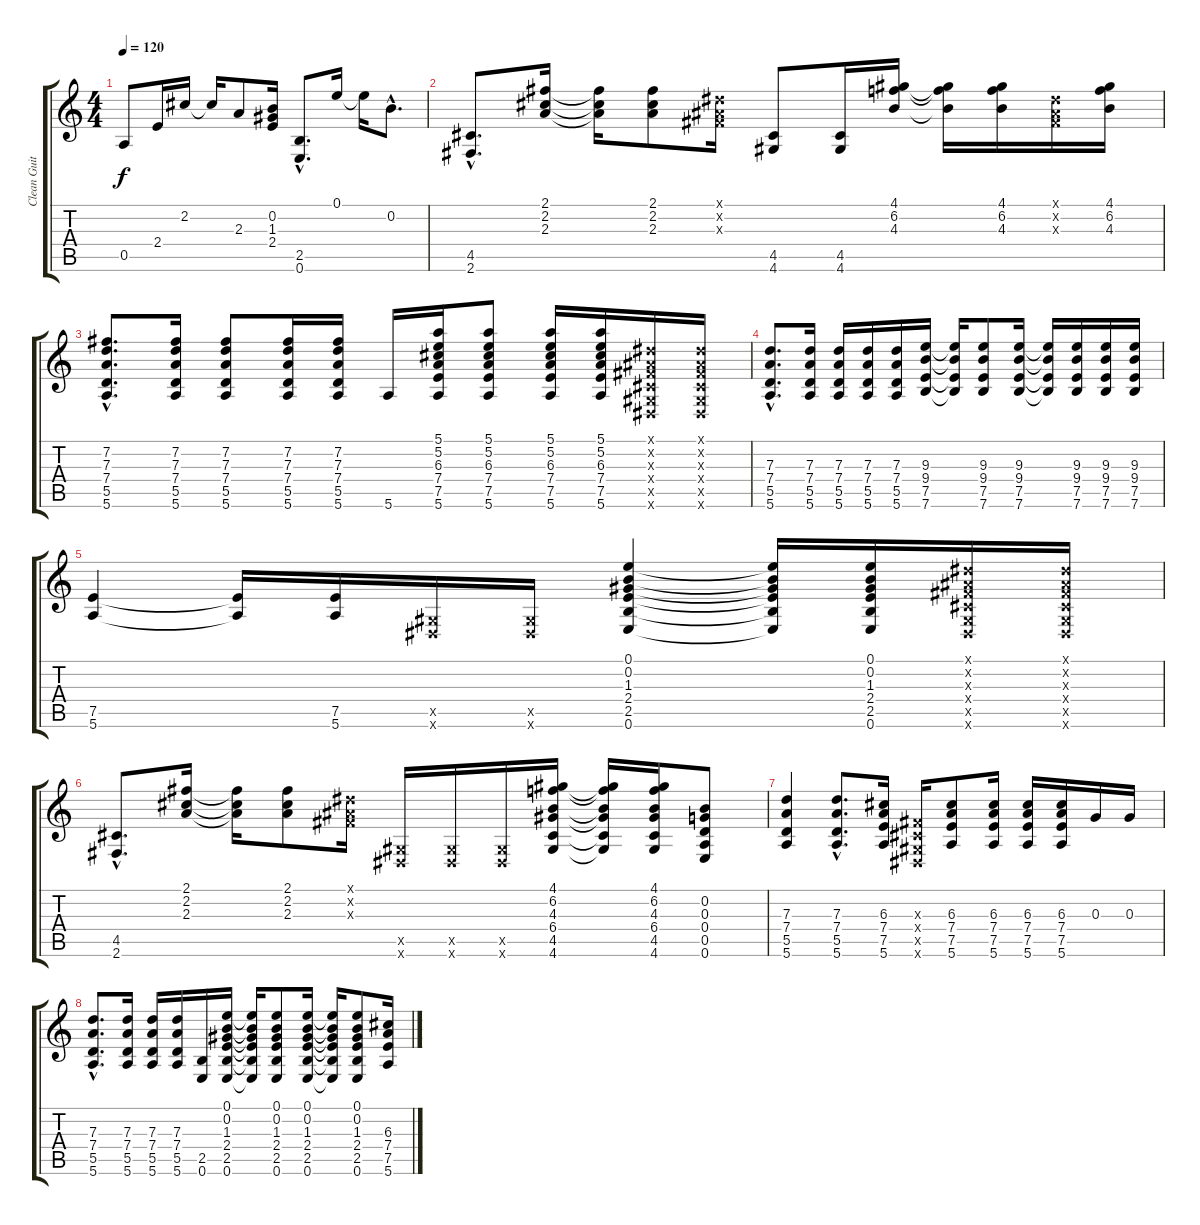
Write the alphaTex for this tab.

\track ("Clean Guitar(1)" "Clean Guit") {instrument electricguitarclean}
\staff {score tabs}
\tuning (E4 B3 G3 D3 A2 E2) {hide}
\ts (4 4)
\tempo 120
\clef g2
\ks c
0.5.8{dy f} 2.4.16 2.2.16 2.2{t}.16 2.3.8 (0.2 1.3 2.4).16 (2.5{hac} 0.6{hac}).8{d} 0.1.16 0.1{t}.16 0.2{hac}.8{d} |
(4.5{hac} 2.6{hac}).8{d} (2.1 2.2 2.3).16 (2.1{t} 2.2{t} 2.3{t}).16 (2.1 2.2 2.3).8 (-1.1{x} -1.2{x} -1.3{x}).16 (4.5 4.6).8 (4.5 4.6).16 (4.1 6.2 4.3).16 (4.1{t} 6.2{t} 4.3{t}).16 (4.1 6.2 4.3).16 (-1.1{x} -1.2{x} -1.3{x}).16 (4.1 6.2 4.3).16 |
(7.2{hac} 7.3{hac} 7.4{hac} 5.5{hac} 5.6{hac}).8{d} (7.2 7.3 7.4 5.5 5.6).16 (7.2 7.3 7.4 5.5 5.6).8 (7.2 7.3 7.4 5.5 5.6).16 (7.2 7.3 7.4 5.5 5.6).16 5.6.16 (5.1 5.2 6.3 7.4 7.5 5.6).16 (5.1 5.2 6.3 7.4 7.5 5.6).8 (5.1 5.2 6.3 7.4 7.5 5.6).16 (5.1 5.2 6.3 7.4 7.5 5.6).16 (-1.1{x} -1.2{x} -1.3{x} -1.4{x} -1.5{x} -1.6{x}).16 (-1.1{x} -1.2{x} -1.3{x} -1.4{x} -1.5{x} -1.6{x}).16 |
(7.3{hac} 7.4{hac} 5.5{hac} 5.6{hac}).8{d} (7.3 7.4 5.5 5.6).16 (7.3 7.4 5.5 5.6).16 (7.3 7.4 5.5 5.6).16 (7.3 7.4 5.5 5.6).16 (9.3 9.4 7.5 7.6).16 (9.3{t} 9.4{t} 7.5{t} 7.6{t}).16 (9.3 9.4 7.5 7.6).8 (9.3 9.4 7.5 7.6).16 (9.3{t} 9.4{t} 7.5{t} 7.6{t}).16 (9.3 9.4 7.5 7.6).16 (9.3 9.4 7.5 7.6).16 (9.3 9.4 7.5 7.6).16 |
(7.5 5.6).4 (7.5{t} 5.6{t}).16 (7.5 5.6).16 (-1.5{x} -1.6{x}).16 (-1.5{x} -1.6{x}).16 (0.1 0.2 1.3 2.4 2.5 0.6).4 (0.1{t} 0.2{t} 1.3{t} 2.4{t} 2.5{t} 0.6{t}).16 (0.1 0.2 1.3 2.4 2.5 0.6).16 (-1.1{x} -1.2{x} -1.3{x} -1.4{x} -1.5{x} -1.6{x}).16 (-1.1{x} -1.2{x} -1.3{x} -1.4{x} -1.5{x} -1.6{x}).16 |
(4.5{hac} 2.6{hac}).8{d} (2.1 2.2 2.3).16 (2.1{t} 2.2{t} 2.3{t}).16 (2.1 2.2 2.3).8 (-1.1{x} -1.2{x} -1.3{x}).16 (-1.5{x} -1.6{x}).16 (-1.5{x} -1.6{x}).16 (-1.5{x} -1.6{x}).16 (4.1 6.2 4.3 6.4 4.5 4.6).16 (4.1{t} 6.2{t} 4.3{t} 6.4{t} 4.5{t} 4.6{t}).16 (4.1 6.2 4.3 6.4 4.5 4.6).16 (0.2 0.3 0.4 0.5 0.6).8 |
(7.3 7.4 5.5 5.6).4 (7.3{hac} 7.4{hac} 5.5{hac} 5.6{hac}).8{d} (6.3 7.4 7.5 5.6).16 (-1.3{x} -1.4{x} -1.5{x} -1.6{x}).16 (6.3 7.4 7.5 5.6).8 (6.3 7.4 7.5 5.6).16 (6.3 7.4 7.5 5.6).16 (6.3 7.4 7.5 5.6).16 0.3.16 0.3.16 |
(7.3{hac} 7.4{hac} 5.5{hac} 5.6{hac}).8{d} (7.3 7.4 5.5 5.6).16 (7.3 7.4 5.5 5.6).16 (7.3 7.4 5.5 5.6).16 (2.5 0.6).16 (0.1 0.2 1.3 2.4 2.5 0.6).16 (0.1{t} 0.2{t} 1.3{t} 2.4{t} 2.5{t} 0.6{t}).16 (0.1 0.2 1.3 2.4 2.5 0.6).8 (0.1 0.2 1.3 2.4 2.5 0.6).16 (0.1{t} 0.2{t} 1.3{t} 2.4{t} 2.5{t} 0.6{t}).16 (0.1 0.2 1.3 2.4 2.5 0.6).8 (6.3 7.4 7.5 5.6).16
